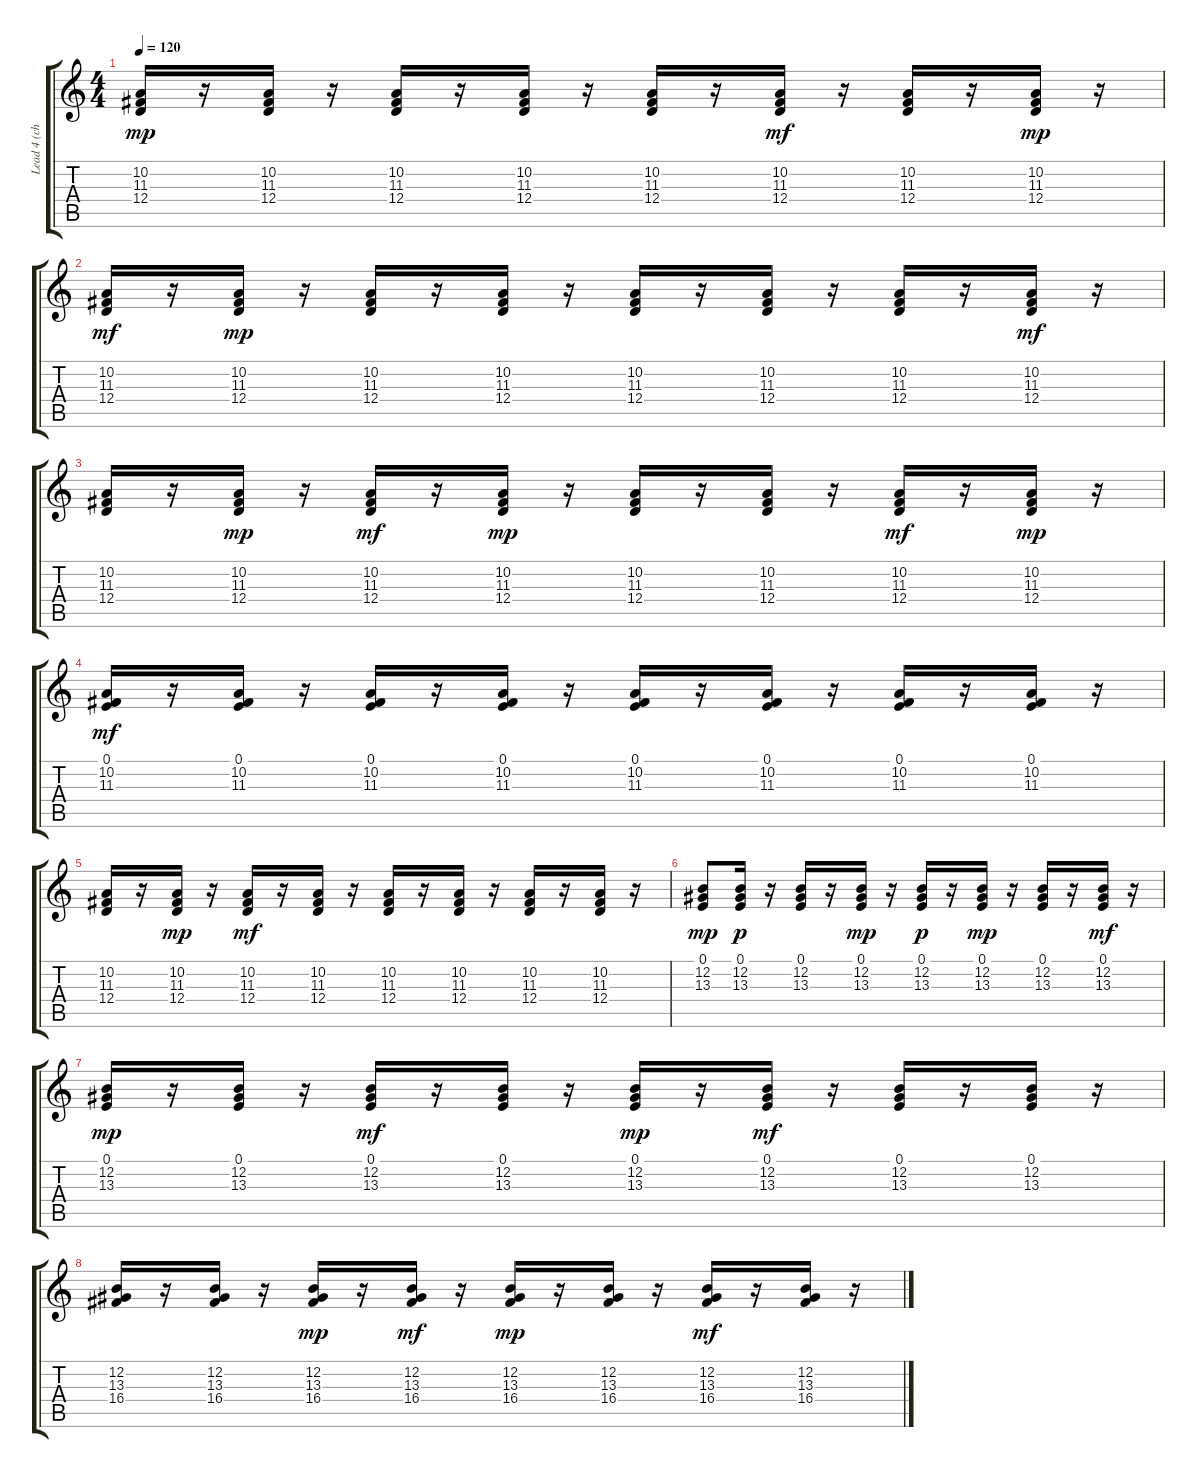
\track ("Lead 4 (chiff lead)" "Lead 4 (ch") {instrument lead4chiff}
\staff {score tabs}
\tuning (E4 B3 G3 D3 A2 E2) {hide}
\ts (4 4)
\tempo 120
\clef g2
\ks c
(10.2 11.3 12.4).16{dy mp} r.16 (10.2 11.3 12.4).16 r.16 (10.2 11.3 12.4).16 r.16 (10.2 11.3 12.4).16 r.16 (10.2 11.3 12.4).16 r.16 (10.2 11.3 12.4).16{dy mf} r.16 (10.2 11.3 12.4).16 r.16 (10.2 11.3 12.4).16{dy mp} r.16 |
(10.2 11.3 12.4).16{dy mf} r.16 (10.2 11.3 12.4).16{dy mp} r.16 (10.2 11.3 12.4).16 r.16 (10.2 11.3 12.4).16 r.16 (10.2 11.3 12.4).16 r.16 (10.2 11.3 12.4).16 r.16 (10.2 11.3 12.4).16 r.16 (10.2 11.3 12.4).16{dy mf} r.16 |
(10.2 11.3 12.4).16 r.16 (10.2 11.3 12.4).16{dy mp} r.16 (10.2 11.3 12.4).16{dy mf} r.16 (10.2 11.3 12.4).16{dy mp} r.16 (10.2 11.3 12.4).16 r.16 (10.2 11.3 12.4).16 r.16 (10.2 11.3 12.4).16{dy mf} r.16 (10.2 11.3 12.4).16{dy mp} r.16 |
(0.1 10.2 11.3).16{dy mf} r.16 (0.1 10.2 11.3).16 r.16 (0.1 10.2 11.3).16 r.16 (0.1 10.2 11.3).16 r.16 (0.1 10.2 11.3).16 r.16 (0.1 10.2 11.3).16 r.16 (0.1 10.2 11.3).16 r.16 (0.1 10.2 11.3).16 r.16 |
(10.2 11.3 12.4).16 r.16 (10.2 11.3 12.4).16{dy mp} r.16 (10.2 11.3 12.4).16{dy mf} r.16 (10.2 11.3 12.4).16 r.16 (10.2 11.3 12.4).16 r.16 (10.2 11.3 12.4).16 r.16 (10.2 11.3 12.4).16 r.16 (10.2 11.3 12.4).16 r.16 |
(0.1 12.2 13.3).8{dy mp} (0.1 12.2 13.3).16{dy p} r.16 (0.1 12.2 13.3).16 r.16 (0.1 12.2 13.3).16{dy mp} r.16 (0.1 12.2 13.3).16{dy p} r.16 (0.1 12.2 13.3).16{dy mp} r.16 (0.1 12.2 13.3).16 r.16 (0.1 12.2 13.3).16{dy mf} r.16 |
(0.1 12.2 13.3).16{dy mp} r.16 (0.1 12.2 13.3).16 r.16 (0.1 12.2 13.3).16{dy mf} r.16 (0.1 12.2 13.3).16 r.16 (0.1 12.2 13.3).16{dy mp} r.16 (0.1 12.2 13.3).16{dy mf} r.16 (0.1 12.2 13.3).16 r.16 (0.1 12.2 13.3).16 r.16 |
(12.2 13.3 16.4).16 r.16 (12.2 13.3 16.4).16 r.16 (12.2 13.3 16.4).16{dy mp} r.16 (12.2 13.3 16.4).16{dy mf} r.16 (12.2 13.3 16.4).16{dy mp} r.16 (12.2 13.3 16.4).16 r.16 (12.2 13.3 16.4).16{dy mf} r.16 (12.2 13.3 16.4).16 r.16
